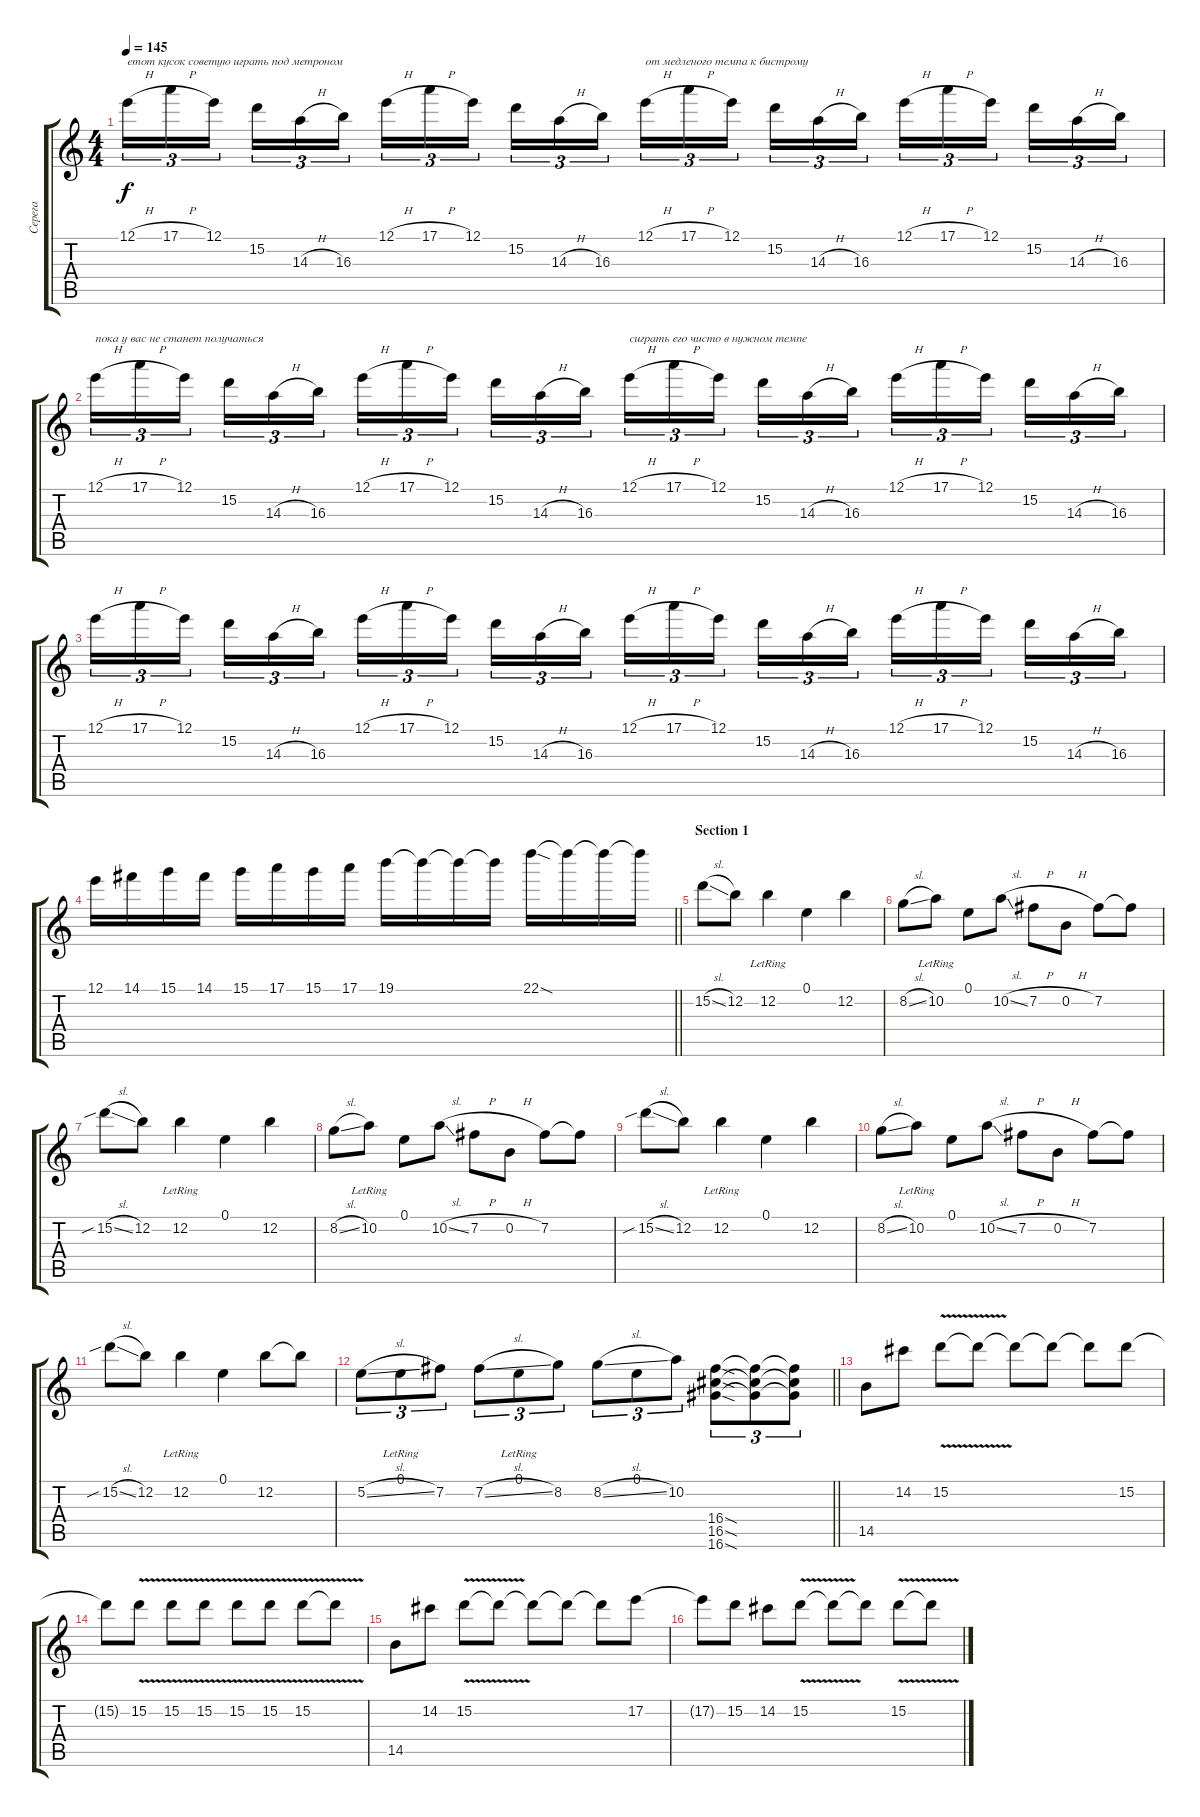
\track ("Серега" "Серега") {instrument distortionguitar}
\staff {score tabs}
\tuning (E4 B3 G3 D3 A2 E2) {hide}
\ts (4 4)
\tempo 145
\clef g2
\ks c
12.1{h}.16{tu (3 2) txt "етот кусок советую играть под метроном" dy f} 17.1{h}.16{tu (3 2)} 12.1.16{tu (3 2) beam splitsecondary} 15.2.16{tu (3 2)} 14.3{h}.16{tu (3 2)} 16.3.16{tu (3 2)} 12.1{h}.16{tu (3 2)} 17.1{h}.16{tu (3 2)} 12.1.16{tu (3 2) beam splitsecondary} 15.2.16{tu (3 2)} 14.3{h}.16{tu (3 2)} 16.3.16{tu (3 2)} 12.1{h}.16{tu (3 2) txt "от медленого темпа к бистрому "} 17.1{h}.16{tu (3 2)} 12.1.16{tu (3 2) beam splitsecondary} 15.2.16{tu (3 2)} 14.3{h}.16{tu (3 2)} 16.3.16{tu (3 2)} 12.1{h}.16{tu (3 2)} 17.1{h}.16{tu (3 2)} 12.1.16{tu (3 2) beam splitsecondary} 15.2.16{tu (3 2)} 14.3{h}.16{tu (3 2)} 16.3.16{tu (3 2)} |
12.1{h}.16{tu (3 2) txt "пока у вас не станет получаться "} 17.1{h}.16{tu (3 2)} 12.1.16{tu (3 2) beam splitsecondary} 15.2.16{tu (3 2)} 14.3{h}.16{tu (3 2)} 16.3.16{tu (3 2)} 12.1{h}.16{tu (3 2)} 17.1{h}.16{tu (3 2)} 12.1.16{tu (3 2) beam splitsecondary} 15.2.16{tu (3 2)} 14.3{h}.16{tu (3 2)} 16.3.16{tu (3 2)} 12.1{h}.16{tu (3 2) txt "сиграть его чисто в нужном темпе"} 17.1{h}.16{tu (3 2)} 12.1.16{tu (3 2) beam splitsecondary} 15.2.16{tu (3 2)} 14.3{h}.16{tu (3 2)} 16.3.16{tu (3 2)} 12.1{h}.16{tu (3 2)} 17.1{h}.16{tu (3 2)} 12.1.16{tu (3 2) beam splitsecondary} 15.2.16{tu (3 2)} 14.3{h}.16{tu (3 2)} 16.3.16{tu (3 2)} |
12.1{h}.16{tu (3 2)} 17.1{h}.16{tu (3 2)} 12.1.16{tu (3 2) beam splitsecondary} 15.2.16{tu (3 2)} 14.3{h}.16{tu (3 2)} 16.3.16{tu (3 2)} 12.1{h}.16{tu (3 2)} 17.1{h}.16{tu (3 2)} 12.1.16{tu (3 2) beam splitsecondary} 15.2.16{tu (3 2)} 14.3{h}.16{tu (3 2)} 16.3.16{tu (3 2)} 12.1{h}.16{tu (3 2)} 17.1{h}.16{tu (3 2)} 12.1.16{tu (3 2) beam splitsecondary} 15.2.16{tu (3 2)} 14.3{h}.16{tu (3 2)} 16.3.16{tu (3 2)} 12.1{h}.16{tu (3 2)} 17.1{h}.16{tu (3 2)} 12.1.16{tu (3 2) beam splitsecondary} 15.2.16{tu (3 2)} 14.3{h}.16{tu (3 2)} 16.3.16{tu (3 2)} |
\barLineRight lightlight
12.1.16 14.1.16 15.1.16 14.1.16 15.1.16 17.1.16 15.1.16 17.1.16 19.1.16 19.1{t}.16 19.1{t}.16 19.1{t}.16 22.1{sod}.16 22.1{t}.16 22.1{t}.16 22.1{t}.16 |
\section ("" "Section 1")
15.2{sl}.8 12.2.8 12.2{lr}.4 0.1.4 12.2.4 |
8.2{sl}.8 10.2{lr}.8 0.1.8 10.2{sl}.8 7.2{h}.8 0.2{h}.8 7.2.8 7.2{t}.8 |
15.2{sib sl}.8 12.2.8 12.2{lr}.4 0.1.4 12.2.4 |
8.2{sl}.8 10.2{lr}.8 0.1.8 10.2{sl}.8 7.2{h}.8 0.2{h}.8 7.2.8 7.2{t}.8 |
15.2{sib sl}.8 12.2.8 12.2{lr}.4 0.1.4 12.2.4 |
8.2{sl}.8 10.2{lr}.8 0.1.8 10.2{sl}.8 7.2{h}.8 0.2{h}.8 7.2.8 7.2{t}.8 |
15.2{sib sl}.8 12.2.8 12.2{lr}.4 0.1.4 12.2.8 12.2{t}.8 |
\barLineRight lightlight
5.2{sl}.8{tu (3 2)} 0.1{lr}.8{tu (3 2)} 7.2.8{tu (3 2)} 7.2{sl}.8{tu (3 2)} 0.1{lr}.8{tu (3 2)} 8.2.8{tu (3 2)} 8.2{sl}.8{tu (3 2)} 0.1.8{tu (3 2)} 10.2.8{tu (3 2)} (16.4{sod} 16.5{sod} 16.6{sod}).8{tu (3 2)} (16.4{t} 16.5{t} 16.6{t}).8{tu (3 2)} (16.4{t} 16.5{t} 16.6{t}).8{tu (3 2)} |
14.5.8 14.2.8 15.2{v}.8 15.2{t}.8 15.2{t}.8 15.2{t}.8 15.2{t}.8 15.2.8 |
15.2{t}.8 15.2{v}.8 15.2{v}.8 15.2{v}.8 15.2{v}.8 15.2{v}.8 15.2{v}.8 15.2{t}.8 |
14.5.8 14.2.8 15.2{v}.8 15.2{t}.8 15.2{t}.8 15.2{t}.8 15.2{t}.8 17.2.8 |
17.2{t}.8 15.2.8 14.2.8 15.2{v}.8 15.2{t}.8 15.2{t}.8 15.2{v}.8 15.2{t}.8
